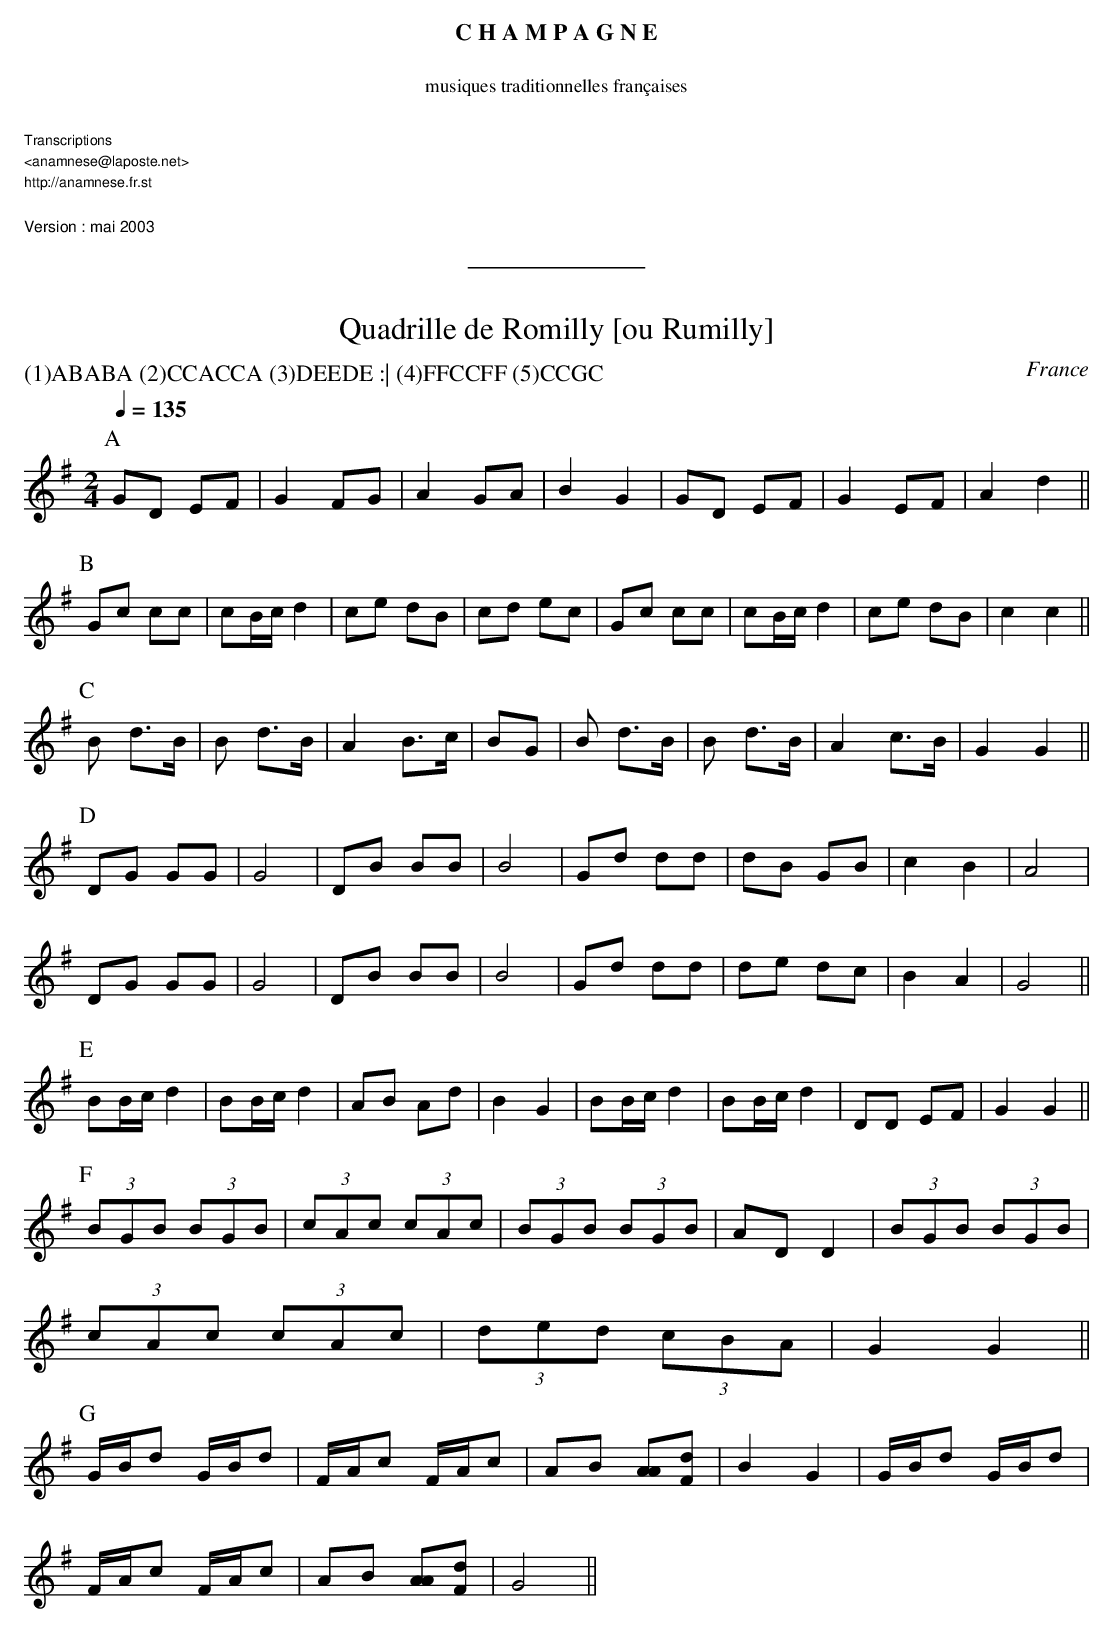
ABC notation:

X:1
T:Quadrille de Romilly [ou Rumilly]
O:France
P:(1)ABABA (2)CCACCA (3)DEEDE :| (4)FFCCFF (5)CCGC
M:2/4
L:1/8
Q:1/4=135
K:G
P:A
GD EF | G2 FG | A2 GA | B2 G2 | GD EF | G2 EF | A2d2 ||
[P:B] Gc cc | cB/c/ d2 | ce dB | cd ec | Gc cc | cB/c/ d2 | ce dB | c2c2 ||
[P:C] B d>B | B d>B | A2 B>c | BG | B d>B | B d>B | A2 c>B | G2G2 ||
[P:D] DG GG | G4 | DB BB | B4 | Gd dd | dB GB | c2B2 | A4 |
      DG GG | G4 | DB BB | B4 | Gd dd | de dc | B2A2 | G4 ||
[P:E] BB/c/d2 | BB/c/d2 | AB Ad | B2G2 | BB/c/d2 | BB/c/d2 | DD EF | G2G2 ||
[P:F] (3BGB (3BGB | (3cAc (3cAc | (3BGB (3BGB | AD D2 | (3BGB (3BGB |
      (3cAc (3cAc | (3ded (3cBA | G2G2 ||
[P:G] G/B/d G/B/d | F/A/c F/A/c | AB [AA][Fd] | B2 G2 | G/B/d G/B/d |
      F/A/c F/A/c | AB [AA][Fd] | G4 ||
